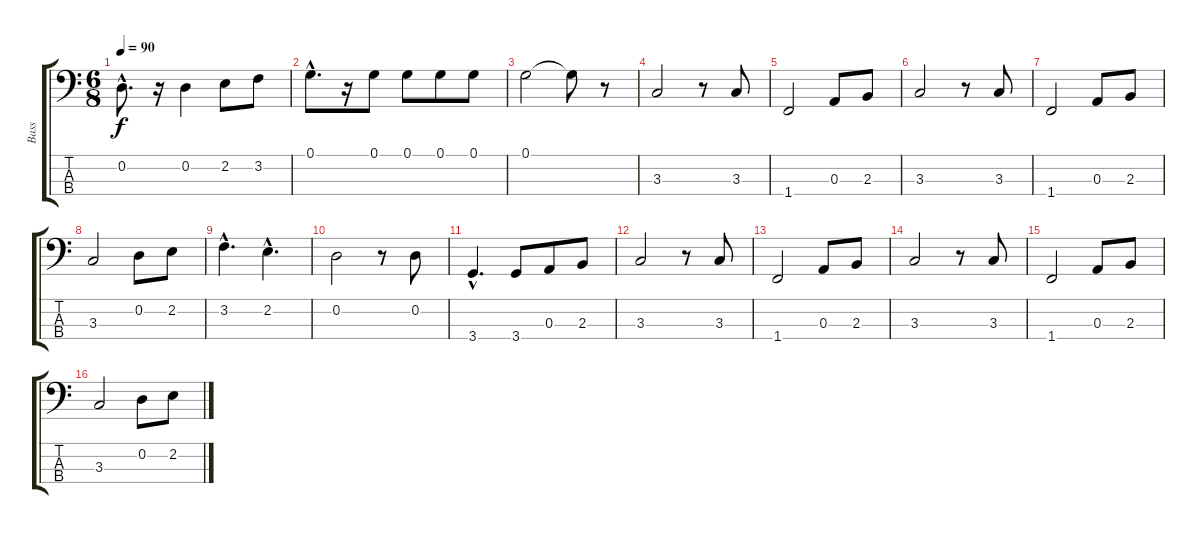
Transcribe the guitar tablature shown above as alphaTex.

\track ("Bass" "Bass") {instrument fretlessbass}
\staff {score tabs}
\tuning (G2 D2 A1 E1) {hide}
\ts (6 8)
\tempo 90
\clef f4
\ks c
0.2{hac}.8{d dy f} r.16 0.2.4 2.2.8 3.2.8 |
0.1{hac}.8{d} r.16 0.1.8 0.1.8 0.1.8 0.1.8 |
0.1.2 0.1{t}.8 r.8 |
3.3.2 r.8 3.3.8 |
1.4.2 0.3.8 2.3.8 |
3.3.2 r.8 3.3.8 |
1.4.2 0.3.8 2.3.8 |
3.3.2 0.2.8 2.2.8 |
3.2{hac}.4{d} 2.2{hac}.4{d} |
0.2.2 r.8 0.2.8 |
3.4{hac}.4{d} 3.4.8 0.3.8 2.3.8 |
3.3.2 r.8 3.3.8 |
1.4.2 0.3.8 2.3.8 |
3.3.2 r.8 3.3.8 |
1.4.2 0.3.8 2.3.8 |
3.3.2 0.2.8 2.2.8
